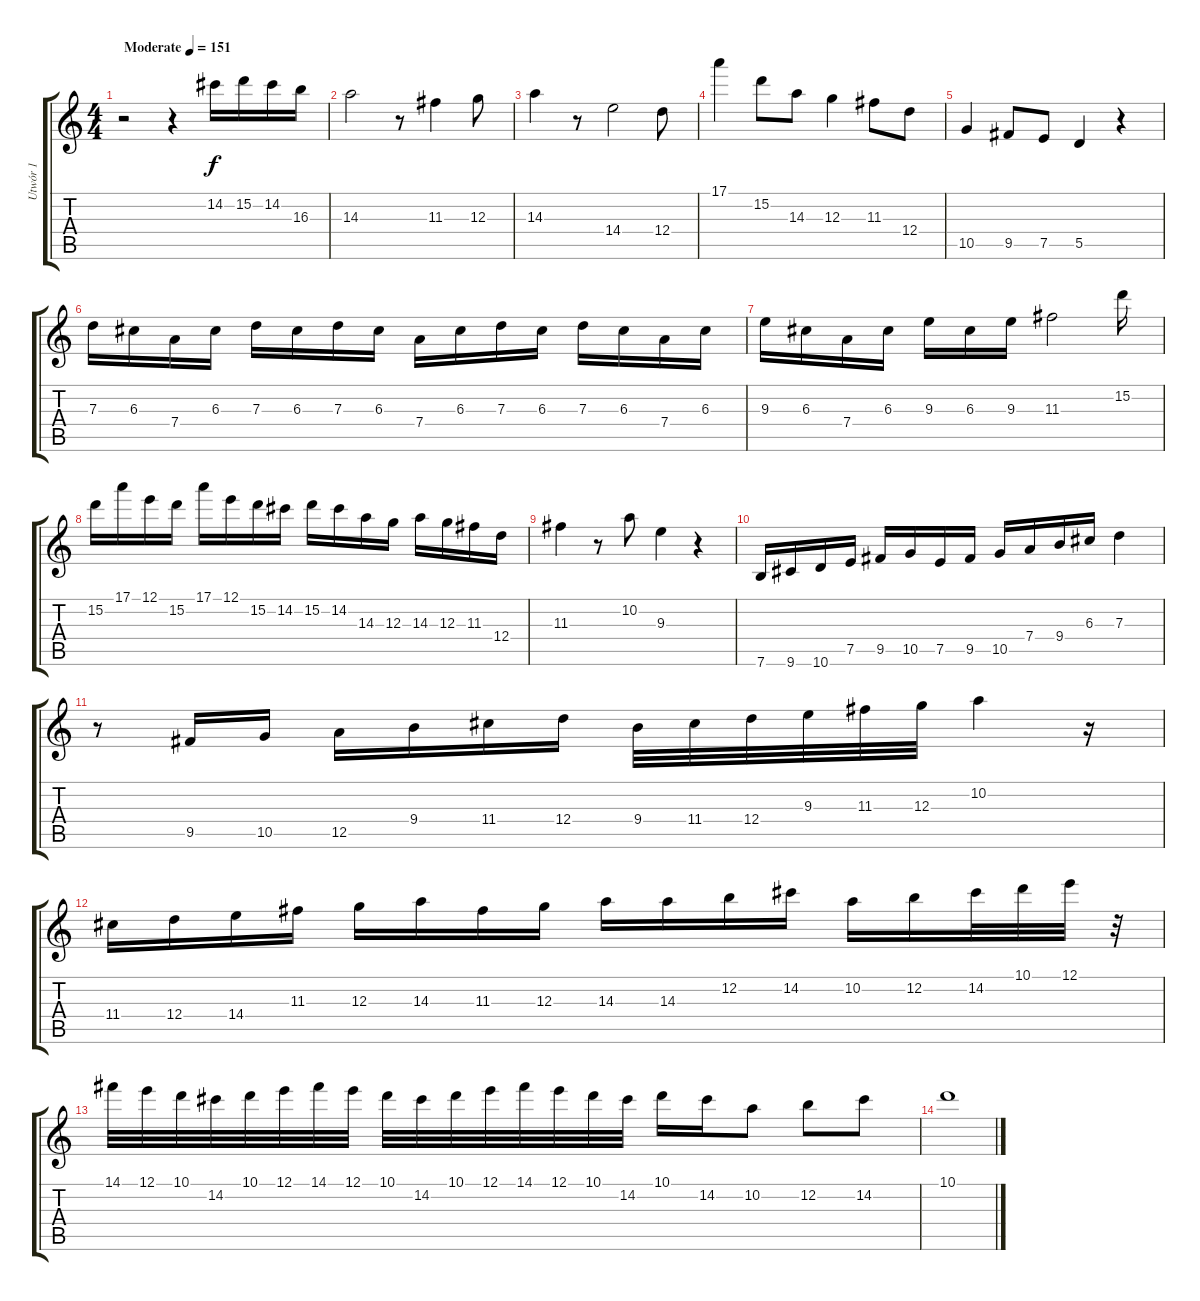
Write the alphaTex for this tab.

\track ("Utwór 1" "Utwór 1") {instrument acousticguitarsteel}
\staff {score tabs}
\tuning (E4 B3 G3 D3 A2 E2) {hide}
\ts (4 4)
\tempo (151 "Moderate")
\clef g2
\ks c
r.2{dy f instrument acousticguitarsteel} r.4 14.2.16 15.2.16 14.2.16 16.3.16 |
14.3.2 r.8 11.3.4 12.3.8 |
14.3.4 r.8 14.4.2 12.4.8 |
17.1.4 15.2.8 14.3.8 12.3.4 11.3.8 12.4.8 |
10.5.4 9.5.8 7.5.8 5.5.4 r.4 |
7.3.16 6.3.16 7.4.16 6.3.16 7.3.16 6.3.16 7.3.16 6.3.16 7.4.16 6.3.16 7.3.16 6.3.16 7.3.16 6.3.16 7.4.16 6.3.16 |
9.3.16 6.3.16 7.4.16 6.3.16 9.3.16 6.3.16 9.3.16 11.3.2 15.2.16 |
15.2.16 17.1.16 12.1.16 15.2.16 17.1.16 12.1.16 15.2.16 14.2.16 15.2.16 14.2.16 14.3.16 12.3.16 14.3.16 12.3.16 11.3.16 12.4.16 |
11.3.4 r.8 10.2.8 9.3.4 r.4 |
7.6.16 9.6.16 10.6.16 7.5.16 9.5.16 10.5.16 7.5.16 9.5.16 10.5.16 7.4.16 9.4.16 6.3.16 7.3.4 |
r.8 9.5.16 10.5.16 12.5.16 9.4.16 11.4.16 12.4.16 9.4.32 11.4.32 12.4.32 9.3.32 11.3.32 12.3.32 10.2.4 r.16 |
11.4.16 12.4.16 14.4.16 11.3.16 12.3.16 14.3.16 11.3.16 12.3.16 14.3.16 14.3.16 12.2.16 14.2.16 10.2.16 12.2.16 14.2.32 10.1.32 12.1.32 r.32 |
14.1.32 12.1.32 10.1.32 14.2.32 10.1.32 12.1.32 14.1.32 12.1.32 10.1.32 14.2.32 10.1.32 12.1.32 14.1.32 12.1.32 10.1.32 14.2.32 10.1.16 14.2.16 10.2.8 12.2.8 14.2.8 |
10.1.1
